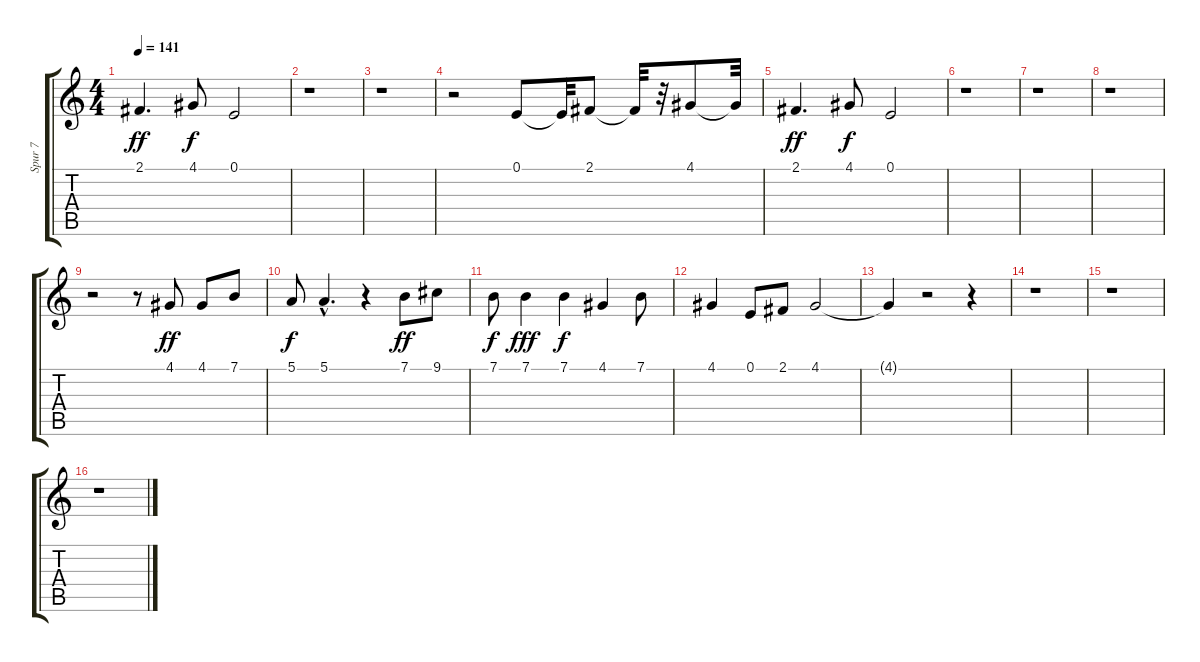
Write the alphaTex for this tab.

\track ("Spur 7" "Spur 7") {instrument lead3calliope}
\staff {score tabs}
\tuning (E4 B3 G3 D3 A2 E2) {hide}
\ts (4 4)
\tempo 141
\clef g2
\ks c
2.1.4{d dy ff} 4.1.8{dy f} 0.1.2 |
r.1 |
r.1 |
r.2 0.1.8 0.1{t}.32 2.1.8 2.1{t}.32 r.32 4.1.8 4.1{t}.32 |
2.1.4{d dy ff} 4.1.8{dy f} 0.1.2 |
r.1 |
r.1 |
r.1 |
r.2 r.8 4.1.8{dy ff} 4.1.8 7.1.8 |
5.1.8{dy f} 5.1{hac}.4{d} r.4 7.1.8{dy ff} 9.1.8 |
7.1.8{dy f} 7.1.4{dy fff} 7.1.4{dy f} 4.1.4 7.1.8 |
4.1.4 0.1.8 2.1.8 4.1.2 |
4.1{t}.4 r.2 r.4 |
r.1 |
r.1 |
r.1
